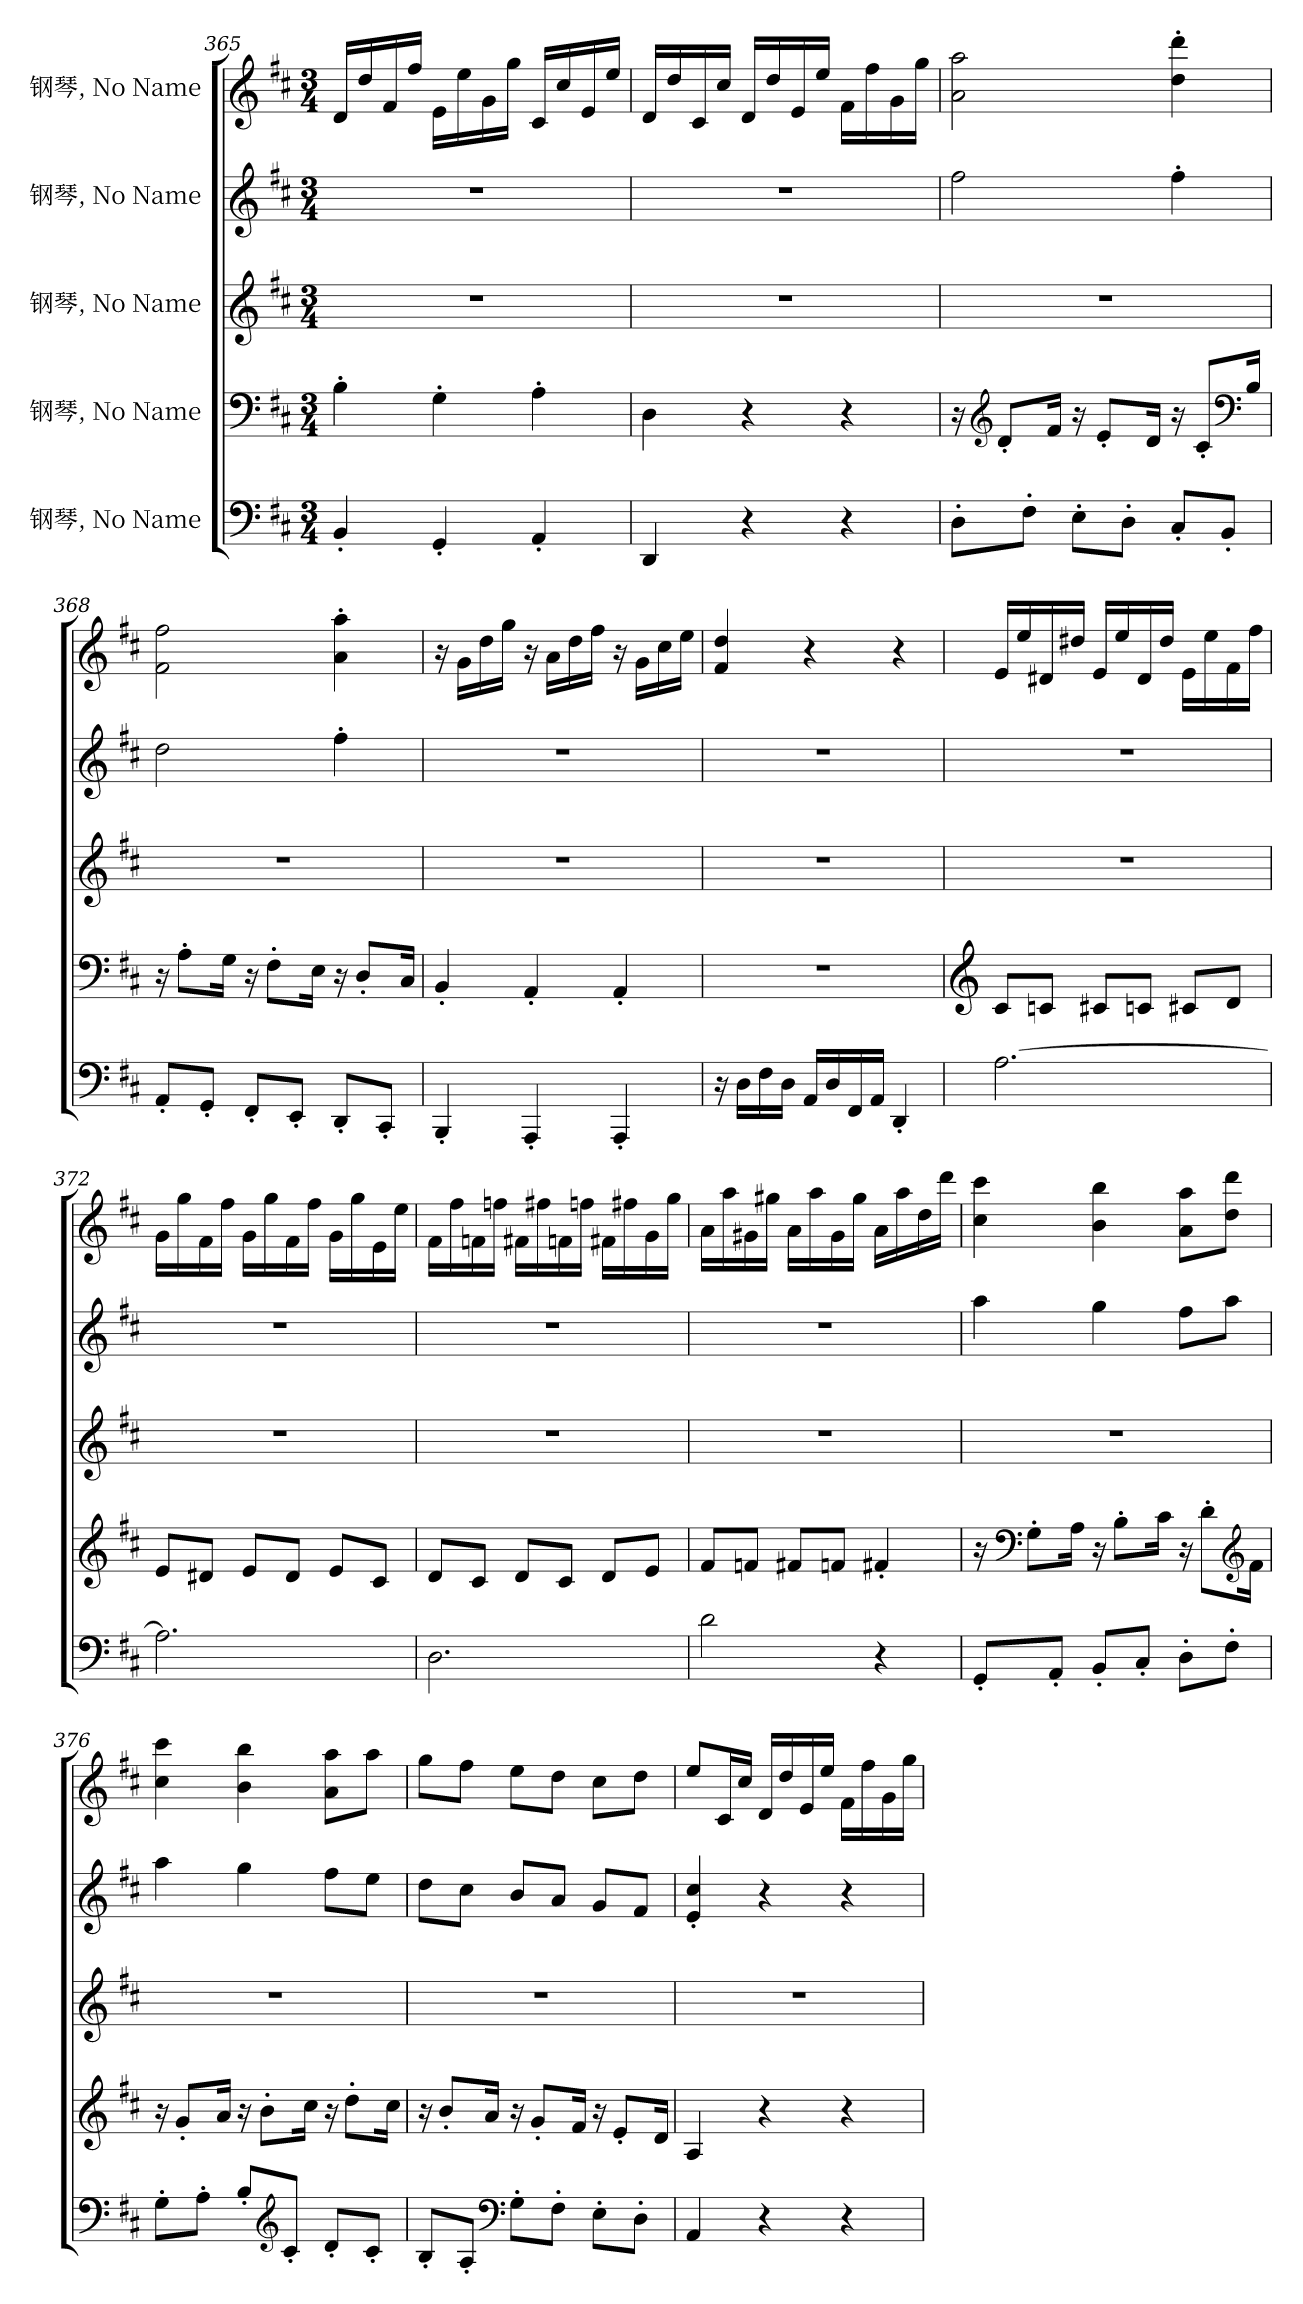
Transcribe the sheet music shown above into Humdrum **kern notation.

**kern	**kern	**kern	**kern	**kern
*part5	*part4	*part3	*part2	*part1
*staff5	*staff4	*staff3	*staff2	*staff1
*I"钢琴, No Name	*I"钢琴, No Name	*I"钢琴, No Name	*I"钢琴, No Name	*I"钢琴, No Name
*clefF4	*clefF4	*clefG2	*clefG2	*clefG2
*k[f#c#]	*k[f#c#]	*k[f#c#]	*k[f#c#]	*k[f#c#]
*M3/4	*M3/4	*M3/4	*M3/4	*M3/4
=365	=365	=365	=365	=365
4BB'/	4B'\	2.r	2.r	16d/LL
.	.	.	.	16dd/
.	.	.	.	16f#/
.	.	.	.	16ff#/JJ
4GG'/	4G'\	.	.	16e\LL
.	.	.	.	16ee\
.	.	.	.	16g\
.	.	.	.	16gg\JJ
4AA'/	4A'\	.	.	16c#/LL
.	.	.	.	16cc#/
.	.	.	.	16e/
.	.	.	.	16ee/JJ
=366	=366	=366	=366	=366
4DD/	4D\	2.r	2.r	16d/LL
.	.	.	.	16dd/
.	.	.	.	16c#/
.	.	.	.	16cc#/JJ
4r	4r	.	.	16d/LL
.	.	.	.	16dd/
.	.	.	.	16e/
.	.	.	.	16ee/JJ
4r	4r	.	.	16f#\LL
.	.	.	.	16ff#\
.	.	.	.	16g\
.	.	.	.	16gg\JJ
!!LO:LB:g=z
=367	=367	=367	=367	=367
*	*	*	*	*MM131
8D'\L	16r	2.r	2ff#\	2a\ 2aa\
*	*clefG2	*	*	*
.	8d'/L	.	.	.
8F#'\J	.	.	.	.
.	16f#/Jk	.	.	.
8E'\L	16r	.	.	.
.	8e'/L	.	.	.
8D'\J	.	.	.	.
.	16d/Jk	.	.	.
8C#'/L	16r	.	4ff#'\	4dd\' 4ddd\'
.	8c#'/L	.	.	.
8BB'/J	.	.	.	.
*	*clefF4	*	*	*
.	16B/Jk	.	.	.
=368	=368	=368	=368	=368
8AA'/L	16r	2.r	2dd\	2f#\ 2ff#\
.	8A'\L	.	.	.
8GG'/J	.	.	.	.
.	16G\Jk	.	.	.
8FF#'/L	16r	.	.	.
.	8F#'\L	.	.	.
8EE'/J	.	.	.	.
.	16E\Jk	.	.	.
8DD'/L	16r	.	4ff#'\	4a\' 4aa\'
.	8D'/L	.	.	.
8CC#'/J	.	.	.	.
.	16C#/Jk	.	.	.
=369	=369	=369	=369	=369
4BBB'/	4BB'/	2.r	2.r	16r
.	.	.	.	16g\LL
.	.	.	.	16dd\
.	.	.	.	16gg\JJ
4AAA'/	4AA'/	.	.	16r
.	.	.	.	16a\LL
.	.	.	.	16dd\
.	.	.	.	16ff#\JJ
4AAA'/	4AA'/	.	.	16r
.	.	.	.	16g\LL
.	.	.	.	16cc#\
.	.	.	.	16ee\JJ
=370	=370	=370	=370	=370
16r	2.r	2.r	2.r	4f#/ 4dd/
16D\LL	.	.	.	.
16F#\	.	.	.	.
16D\JJ	.	.	.	.
16AA/LL	.	.	.	4r
16D/	.	.	.	.
16FF#/	.	.	.	.
16AA/JJ	.	.	.	.
4DD'/	.	.	.	4r
!!LO:PB:g=z
=371	=371	=371	=371	=371
*	*clefG2	*	*	*
[2.A\	8c#/L	2.r	2.r	16e/LL
.	.	.	.	16ee/
.	8cn/J	.	.	16d#X/
.	.	.	.	16dd#X/JJ
.	8c#X/L	.	.	16e/LL
.	.	.	.	16ee/
.	8cn/J	.	.	16d#/
.	.	.	.	16dd#/JJ
.	8c#X/L	.	.	16e\LL
.	.	.	.	16ee\
.	8d/J	.	.	16f#\
.	.	.	.	16ff#\JJ
=372	=372	=372	=372	=372
2.A\]	8e/L	2.r	2.r	16g\LL
.	.	.	.	16gg\
.	8d#X/J	.	.	16f#\
.	.	.	.	16ff#\JJ
.	8e/L	.	.	16g\LL
.	.	.	.	16gg\
.	8d#/J	.	.	16f#\
.	.	.	.	16ff#\JJ
.	8e/L	.	.	16g\LL
.	.	.	.	16gg\
.	8c#/J	.	.	16e\
.	.	.	.	16ee\JJ
!!LO:LB:g=z
=373	=373	=373	=373	=373
*	*	*	*	*MM131
2.D\	8d/L	2.r	2.r	16f#\LL
.	.	.	.	16ff#\
.	8c#/J	.	.	16fn\
.	.	.	.	16ffn\JJ
.	8d/L	.	.	16f#X\LL
.	.	.	.	16ff#X\
.	8c#/J	.	.	16fn\
.	.	.	.	16ffn\JJ
.	8d/L	.	.	16f#X\LL
.	.	.	.	16ff#X\
.	8e/J	.	.	16g\
.	.	.	.	16gg\JJ
=374	=374	=374	=374	=374
2d\	8f#/L	2.r	2.r	16a\LL
.	.	.	.	16aa\
.	8fn/J	.	.	16g#X\
.	.	.	.	16gg#X\JJ
.	8f#X/L	.	.	16a\LL
.	.	.	.	16aa\
.	8fn/J	.	.	16g#\
.	.	.	.	16gg#\JJ
4r	4f#X'/	.	.	16a\LL
.	.	.	.	16aa\
.	.	.	.	16dd\
.	.	.	.	16ddd\JJ
!!LO:PB:g=z
=375	=375	=375	=375	=375
*	*	*	*	*MM131
8GG'/L	16r	2.r	4aa\	4cc#\ 4ccc#\
*	*clefF4	*	*	*
.	8G'\L	.	.	.
8AA'/J	.	.	.	.
.	16A\Jk	.	.	.
8BB'/L	16r	.	4gg\	4b\ 4bb\
.	8B'\L	.	.	.
8C#'/J	.	.	.	.
.	16c#\Jk	.	.	.
8D'\L	16r	.	8ff#\L	8a\ 8aa\L
.	8d'\L	.	.	.
8F#'\J	.	.	8aa\J	8dd\ 8ddd\J
*	*clefG2	*	*	*
.	16f#\Jk	.	.	.
=376	=376	=376	=376	=376
8G'\L	16r	2.r	4aa\	4cc#\ 4ccc#\
.	8g'/L	.	.	.
8A'\J	.	.	.	.
.	16a/Jk	.	.	.
8B'/L	16r	.	4gg\	4b\ 4bb\
.	8b'\L	.	.	.
*clefG2	*	*	*	*
8c#'/J	.	.	.	.
.	16cc#\Jk	.	.	.
8d'/L	16r	.	8ff#\L	8a\ 8aa\L
.	8dd'\L	.	.	.
8c#'/J	.	.	8ee\J	8aa\J
.	16cc#\Jk	.	.	.
=377	=377	=377	=377	=377
8B'/L	16r	2.r	8dd\L	8gg\L
.	8b'/L	.	.	.
8A'/J	.	.	8cc#\J	8ff#\J
.	16a/Jk	.	.	.
*clefF4	*	*	*	*
8G'\L	16r	.	8b/L	8ee\L
.	8g'/L	.	.	.
8F#'\J	.	.	8a/J	8dd\J
.	16f#/Jk	.	.	.
8E'\L	16r	.	8g/L	8cc#\L
.	8e'/L	.	.	.
8D'\J	.	.	8f#/J	8dd\J
.	16d/Jk	.	.	.
!!LO:LB:g=z
=378	=378	=378	=378	=378
4AA/	4A/	2.r	4e/' 4cc#/'	8ee/L
.	.	.	.	16c#/L
.	.	.	.	16cc#/JJ
4r	4r	.	4r	16d/LL
.	.	.	.	16dd/
.	.	.	.	16e/
.	.	.	.	16ee/JJ
4r	4r	.	4r	16f#\LL
.	.	.	.	16ff#\
.	.	.	.	16g\
.	.	.	.	16gg\JJ
=	=	=	=	=
*-	*-	*-	*-	*-
